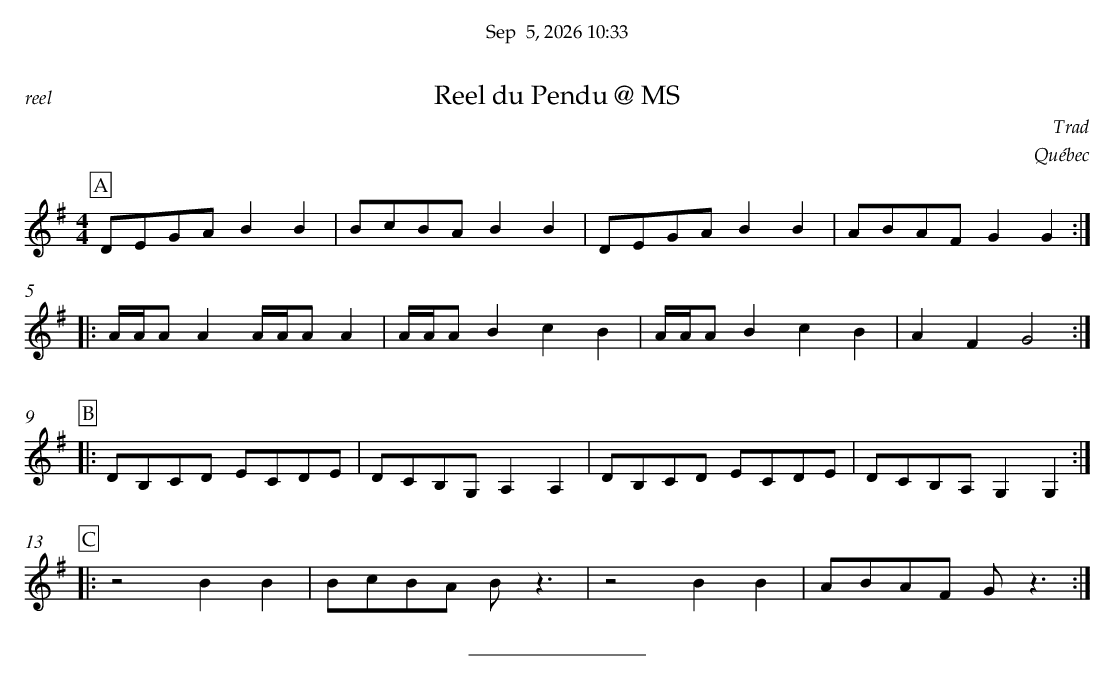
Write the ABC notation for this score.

X:1
T:Reel du Pendu @ MS
C:Trad
O:Québec
M:4/4
L:1/8
K:Gmaj
P:A
DEGA B2B2 | BcBA B2B2 | DEGA B2B2 | ABAF G2G2 ::
A/2A/2AA2 A/2A/2AA2 | A/2A/2AB2 c2B2 | A/2A/2AB2 c2B2 | A2F2 G4 :|
%%vskip 0.5cm
P:B
|:DB,CD ECDE | DCB,G, A,2A,2 | DB,CD ECDE | DCB,A, G,2G,2 :|
%%vskip 0.5cm
P:C
|:z4 B2B2 | BcBA Bz3 | z4 B2B2 | ABAF Gz3 :|
